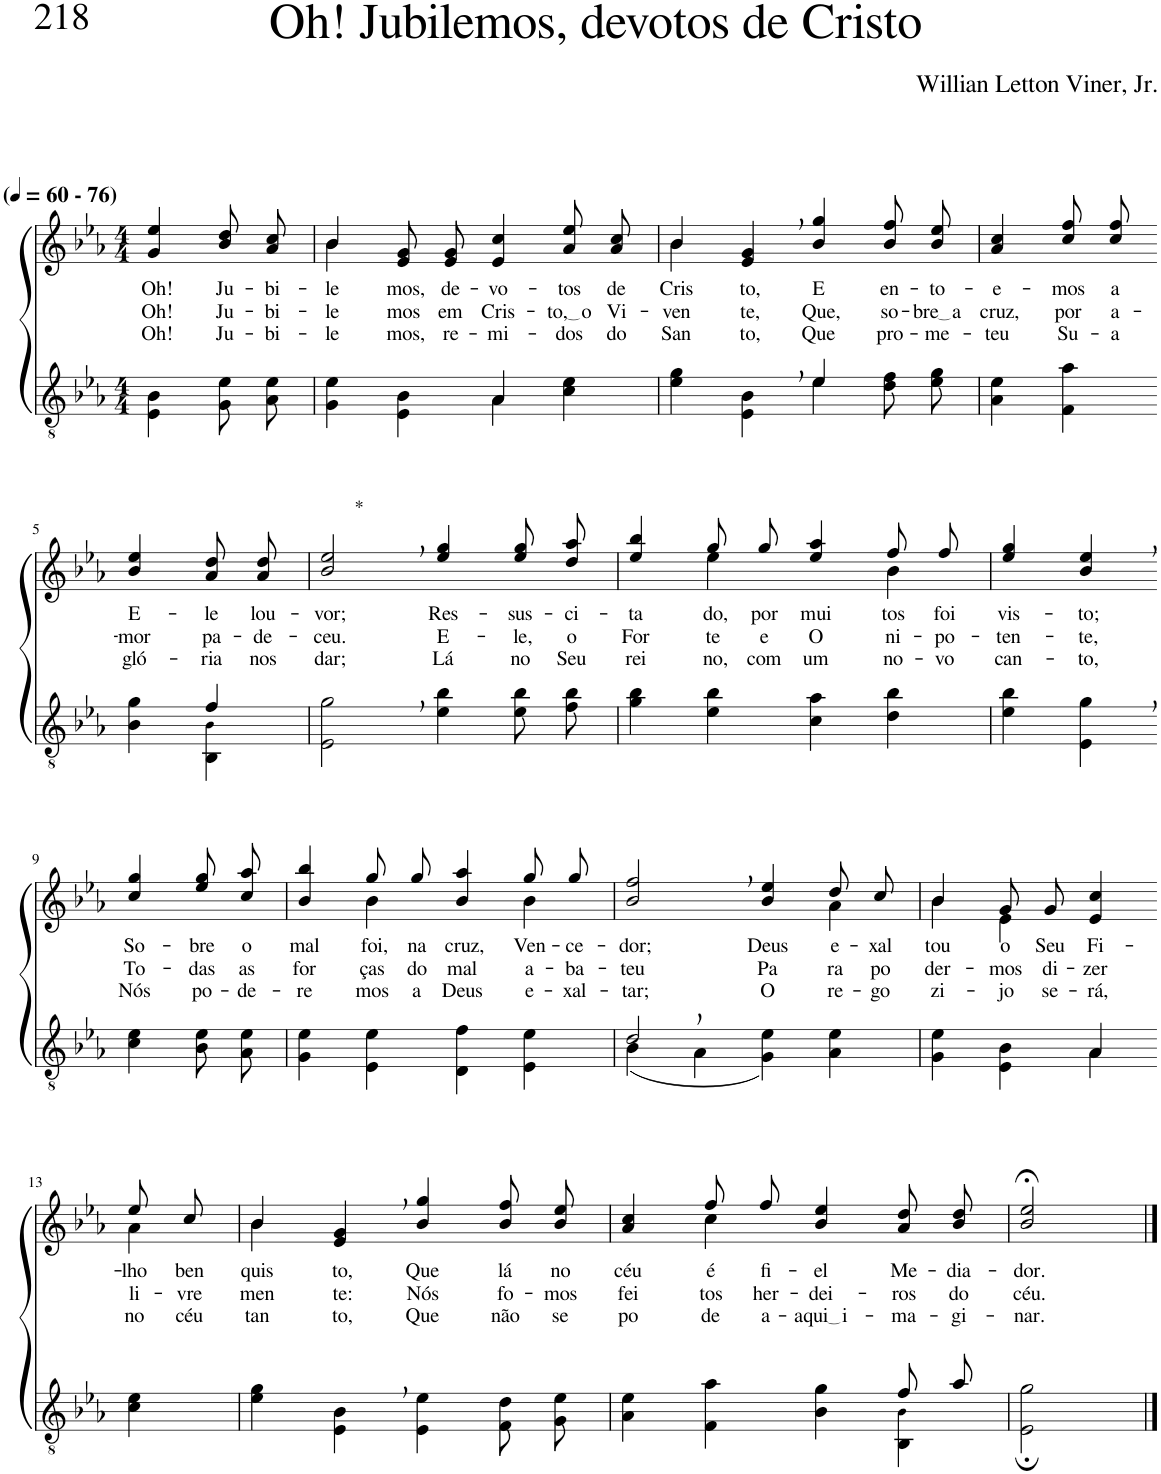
**kern	**kern	**text	**text	**text
*part2	*part1	*part1	*part1	*part1
*staff2	*staff1	*staff1	*staff1	*staff1
*I"Parte III e IV	*I"Parte I e II	*	*	*
*clefGv2	*clefG2	*	*	*
*Trd4c7	*Trd4c7	*	*	*
*k[b-e-a-]	*k[b-e-a-]	*	*	*
*M4/4	*M4/4	*	*	*
*MM60	*MM60	*	*	*
=1	=1	=1	=1	=1
!	!LO:TX:a:B:t=(	!	!	!
!	!LO:TX:a:B:t=- 76)	!	!	!
!	!	!LO:LY:b	!LO:LY:b	!LO:LY:b
4E-\ 4B-\	4g/ 4ee-/	Oh!	Oh!	Oh!
!	!	!LO:LY:b	!LO:LY:b	!LO:LY:b
8G\ 8e-\L	8b-\ 8dd\L	Ju-	Ju-	Ju-
!	!	!LO:LY:b	!LO:LY:b	!LO:LY:b
8A-\ 8e-\J	8a-\ 8cc\J	-bi-	-bi-	-bi-
=2	=2	=2	=2	=2
*^	*	*	*	*
!	!	!	!LO:LY:b	!LO:LY:b	!LO:LY:b
*	*	*^	*	*	*
4G\ 4e-\	2ryy	4b-\	4b-/	-le-	-le-	-le-
!	!	!	!	!LO:LY:b	!LO:LY:b	!LO:LY:b
4E-\ 4B-\	.	2.ryy	8e-/ 8g/L	-mos,	-mos	-mos,
!	!	!	!	!LO:LY:b	!LO:LY:b	!LO:LY:b
.	.	.	8e-/ 8g/J	de-	em	re-
!	!	!	!	!LO:LY:b	!LO:LY:b	!LO:LY:b
4A-\	4A-/	.	4e-/ 4cc/	-vo-	Cris-	-mi-
!	!	!	!	!LO:LY:b	!LO:LY:b	!LO:LY:b
4c\ 4e-\	4ryy	.	8a-\ 8ee-\L	-tos	to, o	-dos
!	!	!	!	!LO:LY:b	!LO:LY:b	!LO:LY:b
.	.	.	8a-\ 8cc\J	de	Vi-	do
=3	=3	=3	=3	=3	=3	=3
!	!	!	!	!LO:LY:b	!LO:LY:b	!LO:LY:b
2ryy	4e-\ 4g\	4b-/	4b-\	Cris-	-ven-	San-
!	!	!	!	!LO:LY:b	!LO:LY:b	!LO:LY:b
.	4E-\ 4B-\	4e-/, 4g/,	2.ryy	-to,	-te,	-to,
!	!	!	!	!LO:LY:b	!LO:LY:b	!LO:LY:b
4e-/	4e-\	4b-/ 4gg/	.	E	Que,	Que
!	!	!	!	!LO:LY:b	!LO:LY:b	!LO:LY:b
4ryy	8d\ 8f\L	8b-\ 8ff\L	.	en-	so-	pro-
!	!	!	!	!LO:LY:b	!LO:LY:b	!LO:LY:b
.	8e-\ 8g\J	8b-\ 8ee-\J	.	-to-	bre a	-me-
*	*	*v	*v	*	*	*
=4	=4	=4	=4	=4	=4
!	!	!	!LO:LY:b	!LO:LY:b	!LO:LY:b
*v	*v	*	*	*	*
4A-\ 4e-\	4a-/ 4cc/	-e-	cruz,	-teu
!	!	!LO:LY:b	!LO:LY:b	!LO:LY:b
4F\ 4a-\	8cc\ 8ff\L	-mos	por	Su-
!	!	!LO:LY:b	!LO:LY:b	!LO:LY:b
.	8cc\ 8ff\J	a	a-	-a
!!LO:LB:g=z
=5-	=5-	=5-	=5-	=5-
*^	*	*	*	*
!	!	!	!LO:LY:b	!LO:LY:b	!LO:LY:b
4ryy	4B-\ 4g\	4b-/ 4ee-/	E-	-mor	gló-
!	!	!	!LO:LY:b	!LO:LY:b	!LO:LY:b
4f/	4BB-\ 4B-!\	8a-\ 8dd\L	-le	pa-	-ria
!	!	!	!LO:LY:b	!LO:LY:b	!LO:LY:b
.	.	8a-\ 8dd\J	lou-	-de-	nos
*v	*v	*	*	*	*
=6	=6	=6	=6	=6
!	!LO:TX:a:t=*	!	!	!
!	!	!LO:LY:b	!LO:LY:b	!LO:LY:b
2E-\, 2g\,	2b-/, 2ee-/,	-vor;	-ceu.	dar;
!	!	!LO:LY:b	!LO:LY:b	!LO:LY:b
4e-\ 4b-\	4ee-/ 4gg/	Res-	E-	Lá
!	!	!LO:LY:b	!LO:LY:b	!LO:LY:b
8e-\ 8b-\L	8ee-\ 8gg\L	-sus-	-le,	no
!	!	!LO:LY:b	!LO:LY:b	!LO:LY:b
8f\ 8b-\J	8dd\ 8aa-\J	-ci-	o	Seu
=7	=7	=7	=7	=7
!	!	!LO:LY:b	!LO:LY:b	!LO:LY:b
*	*^	*	*	*
4g\ 4b-\	4ee-/ 4bb-/	4ryy	-ta-	For-	rei-
!	!	!	!LO:LY:b	!LO:LY:b	!LO:LY:b
4e-\ 4b-\	8gg/L	4ee-\	-do,	-te	-no,
!	!	!	!LO:LY:b	!LO:LY:b	!LO:LY:b
.	8gg/J	.	por	e	com
!	!	!	!LO:LY:b	!LO:LY:b	!LO:LY:b
4c\ 4a-\	4ee-/ 4aa-/	4ryy	mui-	O-	um
!	!	!	!LO:LY:b	!LO:LY:b	!LO:LY:b
4d\ 4b-\	8ff/L	4b-\	-tos	-ni-	no-
!	!	!	!LO:LY:b	!LO:LY:b	!LO:LY:b
.	8ff/J	.	foi	-po-	-vo
*	*v	*v	*	*	*
=8	=8	=8	=8	=8
!	!	!LO:LY:b	!LO:LY:b	!LO:LY:b
4e-\ 4b-\	4ee-/ 4gg/	vis-	-ten-	can-
!	!	!LO:LY:b	!LO:LY:b	!LO:LY:b
4E-\, 4g\,	4b-/, 4ee-/,	-to;	-te,	-to,
!!LO:LB:g=z
=9-	=9-	=9-	=9-	=9-
!	!	!LO:LY:b	!LO:LY:b	!LO:LY:b
4c\ 4e-\	4cc/ 4gg/	So-	To-	Nós
!	!	!LO:LY:b	!LO:LY:b	!LO:LY:b
8B-\ 8e-\L	8ee-\ 8gg\L	-bre	-das	po-
!	!	!LO:LY:b	!LO:LY:b	!LO:LY:b
8A-\ 8e-\J	8cc\ 8aa-\J	o	as	-de-
=10	=10	=10	=10	=10
!	!	!LO:LY:b	!LO:LY:b	!LO:LY:b
*	*^	*	*	*
4G\ 4e-\	4b-/ 4bb-/	4ryy	mal	for-	-re-
!	!	!	!LO:LY:b	!LO:LY:b	!LO:LY:b
4E-\ 4e-\	8gg/L	4b-\	foi,	-ças	-mos
!	!	!	!LO:LY:b	!LO:LY:b	!LO:LY:b
.	8gg/J	.	na	do	a
!	!	!	!LO:LY:b	!LO:LY:b	!LO:LY:b
4D\ 4f\	4b-/ 4aa-/	4ryy	cruz,	mal	Deus
!	!	!	!LO:LY:b	!LO:LY:b	!LO:LY:b
4E-\ 4e-\	8gg/L	4b-\	Ven-	a-	e-
!	!	!	!LO:LY:b	!LO:LY:b	!LO:LY:b
.	8gg/J	.	-ce-	-ba-	-xal-
=11	=11	=11	=11	=11	=11
*^	*	*	*	*	*
!	!	!	!	!LO:LY:b	!LO:LY:b	!LO:LY:b
2d,/	(4B-\	2b-/, 2ff/,	2.ryy	-dor;	-teu	-tar;
.	4A-\	.	.	.	.	.
!	!	!	!	!LO:LY:b	!LO:LY:b	!LO:LY:b
2ryy	4G\ 4e-\)	4b-/ 4ee-/	.	Deus	Pa-	O
!	!	!	!	!LO:LY:b	!LO:LY:b	!LO:LY:b
.	4A-\ 4e-\	8dd/L	4a-\	e-	-ra	re-
!	!	!	!	!LO:LY:b	!LO:LY:b	!LO:LY:b
.	.	8cc/J	.	-xal-	po-	-go-
=12	=12	=12	=12	=12	=12	=12
!	!	!	!	!LO:LY:b	!LO:LY:b	!LO:LY:b
4G\ 4e-\	2ryy	4b-/	4b-\	-tou	-der-	-zi-
!	!	!	!	!LO:LY:b	!LO:LY:b	!LO:LY:b
4E-\ 4B-\	.	8g/L	4e-\	o	-mos	-jo
!	!	!	!	!LO:LY:b	!LO:LY:b	!LO:LY:b
.	.	8g/J	.	Seu	di-	se-
!	!	!	!	!LO:LY:b	!LO:LY:b	!LO:LY:b
4A-\	4A-/	4e-/ 4cc/	4ryy	Fi-	-zer	-rá,
!!LO:LB:g=z	!!
=13-	=13-	=13-	=13-	=13-	=13-	=13-
!	!	!	!	!LO:LY:b	!LO:LY:b	!
!	!	!	!	!	!	!LO:LY:b
*v	*v	*	*	*	*	*
4c\ 4e-\	8ee-/L	4a-\	.	.	no
!	!	!	!LO:LY:b	!LO:LY:b	!LO:LY:b
.	8cc/J	.	-ben-	-vre-	céu
=14	=14	=14	=14	=14	=14
!	!	!	!LO:LY:b	!LO:LY:b	!LO:LY:b
4e-\ 4g\	4b-/	4b-\	-quis-	-men-	tan-
!	!	!	!LO:LY:b	!LO:LY:b	!LO:LY:b
4E-\, 4B-\,	4e-/, 4g/,	2.ryy	-to,	-te:	-to,
!	!	!	!LO:LY:b	!LO:LY:b	!LO:LY:b
4E-\ 4e-\	4b-/ 4gg/	.	Que	Nós	Que
!	!	!	!LO:LY:b	!LO:LY:b	!LO:LY:b
8F\ 8d\L	8b-\ 8ff\L	.	lá	fo-	não
!	!	!	!LO:LY:b	!LO:LY:b	!LO:LY:b
8G\ 8e-\J	8b-\ 8ee-\J	.	no	-mos	se
=15	=15	=15	=15	=15	=15
*^	*	*	*	*	*
!	!	!	!	!LO:LY:b	!LO:LY:b	!LO:LY:b
4A-\ 4e-\	2.ryy	4a-/ 4cc/	4ryy	céu	fei-	po-
!	!	!	!	!LO:LY:b	!LO:LY:b	!LO:LY:b
4F\ 4a-\	.	8ff/L	4cc\	é	-tos	-de
!	!	!	!	!LO:LY:b	!LO:LY:b	!LO:LY:b
.	.	8ff/J	.	fi-	her-	a-
!	!	!	!	!LO:LY:b	!LO:LY:b	!LO:LY:b
4B-\ 4g\	.	4b-/ 4ee-/	2ryy	-el	-dei-	aqui i
!	!	!	!	!LO:LY:b	!LO:LY:b	!LO:LY:b
8f/L	4BB-\ 4B-!\	8a-\ 8dd\L	.	Me-	-ros	-ma-
!	!	!	!	!LO:LY:b	!LO:LY:b	!LO:LY:b
8a-/J	.	8b-\ 8dd\J	.	-dia-	do	-gi-
*v	*v	*	*	*	*	*
*	*v	*v	*	*	*
=16	=16	=16	=16	=16
!	!	!LO:LY:b	!LO:LY:b	!LO:LY:b
2E-\; 2g\;	2b-/;< 2ee-/;<	-dor.	céu.	-nar.
==	==	==	==	==
*-	*-	*-	*-	*-
